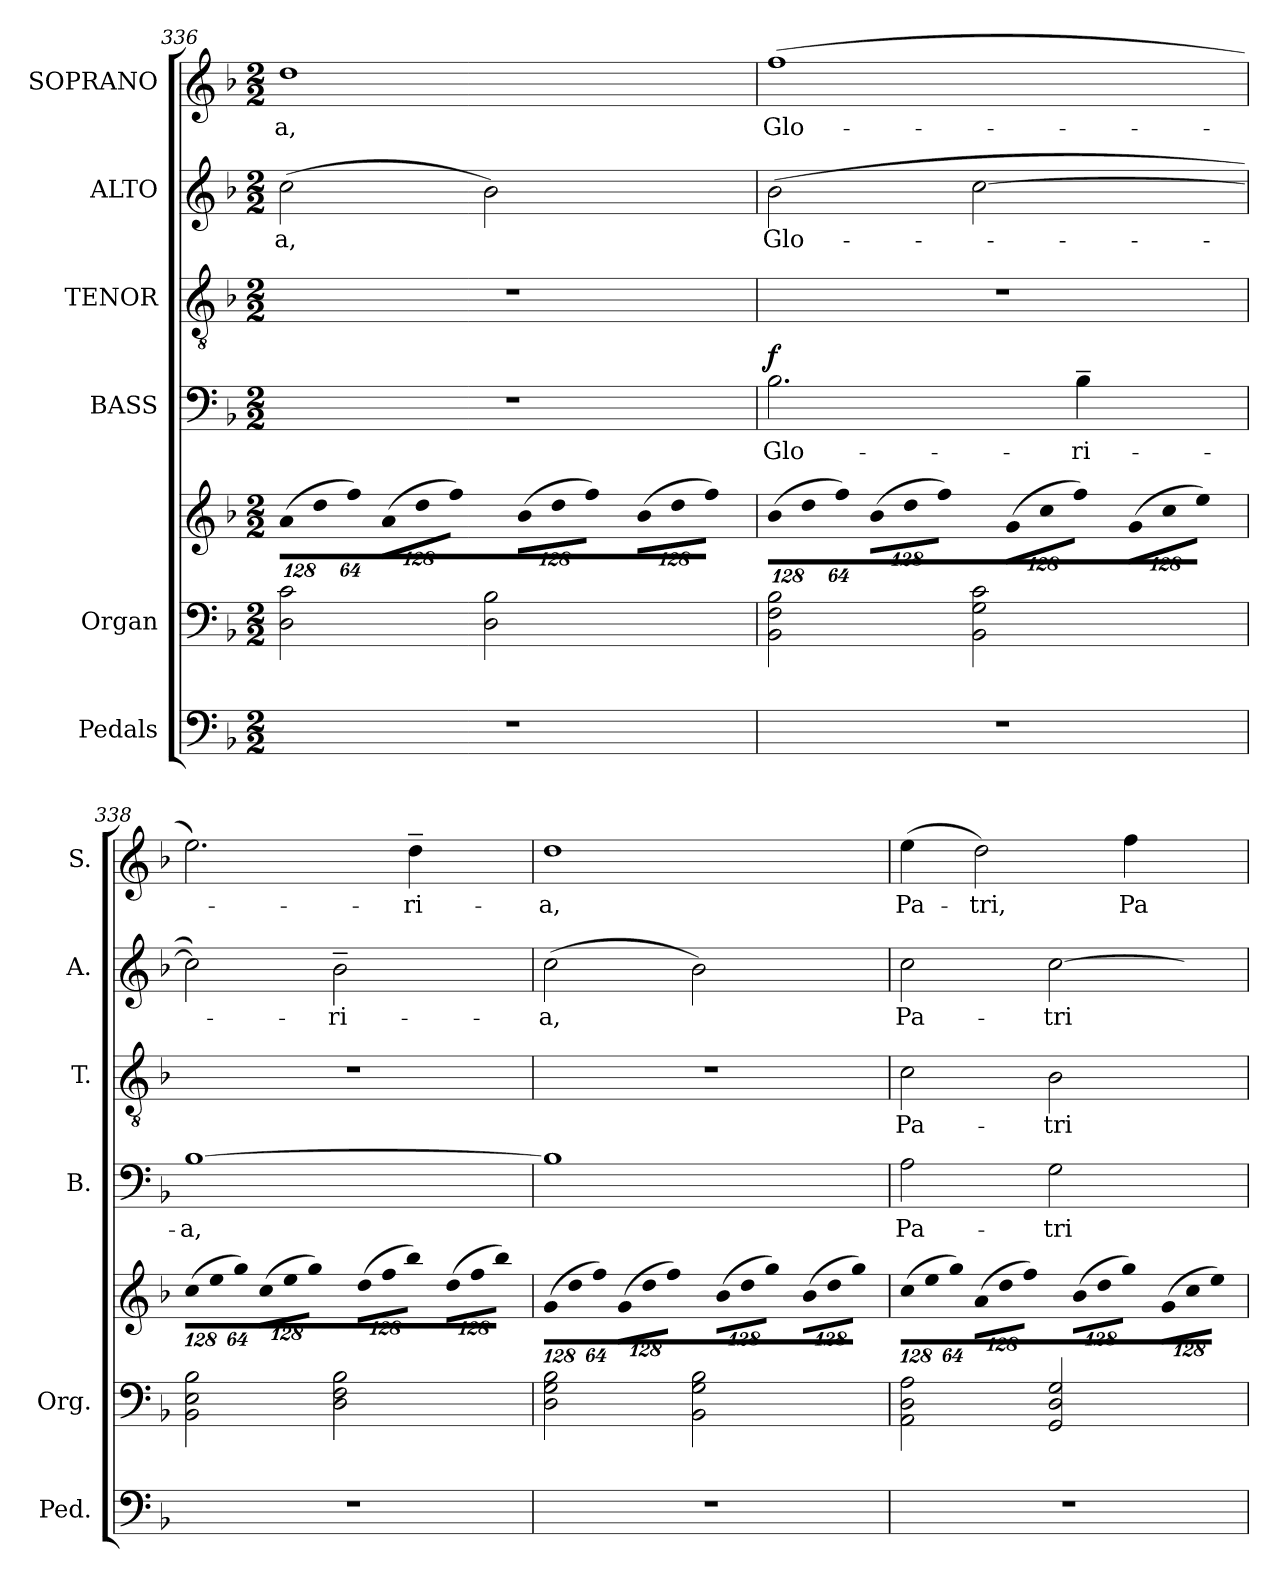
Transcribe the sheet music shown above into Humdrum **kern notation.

**kern	**kern	**kern	**kern	**text	**dynam	**kern	**text	**kern	**text	**kern	**text
*part6	*part5	*part5	*part4	*part4	*part4	*part3	*part3	*part2	*part2	*part1	*part1
*staff7	*staff6	*staff5	*staff4	*staff4	*staff4	*staff3	*staff3	*staff2	*staff2	*staff1	*staff1
*I"Pedals	*I"Organ	*	*I"BASS	*	*	*I"TENOR	*	*I"ALTO	*	*I"SOPRANO	*
*I'Ped.	*I'Org.	*	*I'B.	*	*	*I'T.	*	*I'A.	*	*I'S.	*
!!LO:LB:g=z
*clefF4	*clefF4	*clefG2	*clefF4	*	*	*clefGv2	*	*clefG2	*	*clefG2	*
*	*	*	*	*	*	*ITrd7c12	*	*	*	*	*
*k[b-]	*k[b-]	*k[b-]	*k[b-]	*	*	*k[b-]	*	*k[b-]	*	*k[b-]	*
*F:	*F:	*F:	*F:	*	*	*F:	*	*F:	*	*F:	*
*M2/2	*M2/2	*M2/2	*M2/2	*	*	*M2/2	*	*M2/2	*	*M2/2	*
*	*	*Xbrackettup	*	*	*	*	*	*	*	*	*
=336	=336	=336	=336	=336	=336	=336	=336	=336	=336	=336	=336
!	!	!LO:N:vis=8	!	!	!	!	!	!	!	!	!
!	!	!	!	!	!	!	!	!	!LO:LY:b:color=#000000	!	!
!	!	!	!	!	!	!	!	!	!	!	!LO:LY:b:color=#000000
1r	2Di\ 2ci	(1024%85ai\L	1r	.	.	1r	.	(2cci\	-a,	1ddi	-a,
!	!	!LO:N:vis=8	!	!	!	!	!	!	!	!	!
.	.	1024%85ddi\	.	.	.	.	.	.	.	.	.
!	!	!LO:N:vis=8	!	!	!	!	!	!	!	!	!
.	.	512%43ffi\J)	.	.	.	.	.	.	.	.	.
!	!	!LO:N:vis=8	!	!	!	!	!	!	!	!	!
.	.	(1024%85ai\L	.	.	.	.	.	.	.	.	.
!	!	!LO:N:vis=8	!	!	!	!	!	!	!	!	!
.	.	1024%85ddi\	.	.	.	.	.	.	.	.	.
!	!	!LO:N:vis=8	!	!	!	!	!	!	!	!	!
.	.	512%43ffi\J)	.	.	.	.	.	.	.	.	.
!	!	!LO:N:vis=8	!	!	!	!	!	!	!	!	!
.	2Di\ 2B-i	(1024%85b-i\L	.	.	.	.	.	2b-i\)	.	.	.
!	!	!LO:N:vis=8	!	!	!	!	!	!	!	!	!
.	.	1024%85ddi\	.	.	.	.	.	.	.	.	.
!	!	!LO:N:vis=8	!	!	!	!	!	!	!	!	!
.	.	512%43ffi\J)	.	.	.	.	.	.	.	.	.
!	!	!LO:N:vis=8	!	!	!	!	!	!	!	!	!
.	.	(1024%85b-i\L	.	.	.	.	.	.	.	.	.
!	!	!LO:N:vis=8	!	!	!	!	!	!	!	!	!
.	.	1024%85ddi\	.	.	.	.	.	.	.	.	.
!	!	!LO:N:vis=8	!	!	!	!	!	!	!	!	!
.	.	512%43ffi\J)	.	.	.	.	.	.	.	.	.
=337	=337	=337	=337	=337	=337	=337	=337	=337	=337	=337	=337
!	!	!LO:N:vis=8	!	!	!	!	!	!	!	!	!
!	!	!	!	!LO:LY:b:color=#000000	!	!	!	!	!	!	!
!	!	!	!	!	!	!	!	!	!LO:LY:b:color=#000000	!	!
!	!	!	!	!	!	!	!	!	!	!	!LO:LY:b:color=#000000
1r	2BB-i\ 2Fi 2B-i	(1024%85b-i\L	2.B-i\	Glo-	f	1r	.	(2b-i\	Glo-	(1ffi	Glo-
!	!	!LO:N:vis=8	!	!	!	!	!	!	!	!	!
.	.	1024%85ddi\	.	.	.	.	.	.	.	.	.
!	!	!LO:N:vis=8	!	!	!	!	!	!	!	!	!
.	.	512%43ffi\J)	.	.	.	.	.	.	.	.	.
!	!	!LO:N:vis=8	!	!	!	!	!	!	!	!	!
.	.	(1024%85b-i\L	.	.	.	.	.	.	.	.	.
!	!	!LO:N:vis=8	!	!	!	!	!	!	!	!	!
.	.	1024%85ddi\	.	.	.	.	.	.	.	.	.
!	!	!LO:N:vis=8	!	!	!	!	!	!	!	!	!
.	.	512%43ffi\J)	.	.	.	.	.	.	.	.	.
!	!	!LO:N:vis=8	!	!	!	!	!	!	!	!	!
.	2BB-i\ 2Gi 2ci	(1024%85gi\L	.	.	.	.	.	[>2cci\	.	.	.
!	!	!LO:N:vis=8	!	!	!	!	!	!	!	!	!
.	.	1024%85cci\	.	.	.	.	.	.	.	.	.
!	!	!LO:N:vis=8	!	!	!	!	!	!	!	!	!
.	.	512%43ffi\J)	.	.	.	.	.	.	.	.	.
!	!	!LO:N:vis=8	!	!	!	!	!	!	!	!	!
!	!	!	!	!LO:LY:b:color=#000000	!	!	!	!	!	!	!
.	.	(1024%85gi\L	4B-~i\	-ri-	.	.	.	.	.	.	.
!	!	!LO:N:vis=8	!	!	!	!	!	!	!	!	!
.	.	1024%85cci\	.	.	.	.	.	.	.	.	.
!	!	!LO:N:vis=8	!	!	!	!	!	!	!	!	!
.	.	512%43eei\J)	.	.	.	.	.	.	.	.	.
=338	=338	=338	=338	=338	=338	=338	=338	=338	=338	=338	=338
!	!	!LO:N:vis=8	!	!	!	!	!	!	!	!	!
!	!	!	!	!LO:LY:b:color=#000000	!	!	!	!	!	!	!
1r	2BB-i\ 2Ei 2B-i	(1024%85cci\L	[>1B-i	-a,	.	1r	.	2cci\])	.	2.eei\)	.
!	!	!LO:N:vis=8	!	!	!	!	!	!	!	!	!
.	.	1024%85eei\	.	.	.	.	.	.	.	.	.
!	!	!LO:N:vis=8	!	!	!	!	!	!	!	!	!
.	.	512%43ggi\J)	.	.	.	.	.	.	.	.	.
!	!	!LO:N:vis=8	!	!	!	!	!	!	!	!	!
.	.	(1024%85cci\L	.	.	.	.	.	.	.	.	.
!	!	!LO:N:vis=8	!	!	!	!	!	!	!	!	!
.	.	1024%85eei\	.	.	.	.	.	.	.	.	.
!	!	!LO:N:vis=8	!	!	!	!	!	!	!	!	!
.	.	512%43ggi\J)	.	.	.	.	.	.	.	.	.
!	!	!LO:N:vis=8	!	!	!	!	!	!	!	!	!
!	!	!	!	!	!	!	!	!	!LO:LY:b:color=#000000	!	!
.	2Di\ 2Fi 2B-i	(1024%85ddi\L	.	.	.	.	.	2b-~i\	-ri-	.	.
!	!	!LO:N:vis=8	!	!	!	!	!	!	!	!	!
.	.	1024%85ffi\	.	.	.	.	.	.	.	.	.
!	!	!LO:N:vis=8	!	!	!	!	!	!	!	!	!
.	.	512%43bb-i\J)	.	.	.	.	.	.	.	.	.
!	!	!LO:N:vis=8	!	!	!	!	!	!	!	!	!
!	!	!	!	!	!	!	!	!	!	!	!LO:LY:b:color=#000000
.	.	(1024%85ddi\L	.	.	.	.	.	.	.	4dd~i\	-ri-
!	!	!LO:N:vis=8	!	!	!	!	!	!	!	!	!
.	.	1024%85ffi\	.	.	.	.	.	.	.	.	.
!	!	!LO:N:vis=8	!	!	!	!	!	!	!	!	!
.	.	512%43bb-i\J)	.	.	.	.	.	.	.	.	.
=339	=339	=339	=339	=339	=339	=339	=339	=339	=339	=339	=339
!	!	!LO:N:vis=8	!	!	!	!	!	!	!	!	!
!	!	!	!	!	!	!	!	!	!LO:LY:b:color=#000000	!	!
!	!	!	!	!	!	!	!	!	!	!	!LO:LY:b:color=#000000
1r	2Di\ 2Gi 2B-i	(1024%85gi\L	1B-i]	.	.	1r	.	(2cci\	-a,	1ddi	-a,
!	!	!LO:N:vis=8	!	!	!	!	!	!	!	!	!
.	.	1024%85ddi\	.	.	.	.	.	.	.	.	.
!	!	!LO:N:vis=8	!	!	!	!	!	!	!	!	!
.	.	512%43ffi\J)	.	.	.	.	.	.	.	.	.
!	!	!LO:N:vis=8	!	!	!	!	!	!	!	!	!
.	.	(1024%85gi\L	.	.	.	.	.	.	.	.	.
!	!	!LO:N:vis=8	!	!	!	!	!	!	!	!	!
.	.	1024%85ddi\	.	.	.	.	.	.	.	.	.
!	!	!LO:N:vis=8	!	!	!	!	!	!	!	!	!
.	.	512%43ffi\J)	.	.	.	.	.	.	.	.	.
!	!	!LO:N:vis=8	!	!	!	!	!	!	!	!	!
.	2BB-i\ 2Gi 2B-i	(1024%85b-i\L	.	.	.	.	.	2b-i\)	.	.	.
!	!	!LO:N:vis=8	!	!	!	!	!	!	!	!	!
.	.	1024%85ddi\	.	.	.	.	.	.	.	.	.
!	!	!LO:N:vis=8	!	!	!	!	!	!	!	!	!
.	.	512%43ggi\J)	.	.	.	.	.	.	.	.	.
!	!	!LO:N:vis=8	!	!	!	!	!	!	!	!	!
.	.	(1024%85b-i\L	.	.	.	.	.	.	.	.	.
!	!	!LO:N:vis=8	!	!	!	!	!	!	!	!	!
.	.	1024%85ddi\	.	.	.	.	.	.	.	.	.
!	!	!LO:N:vis=8	!	!	!	!	!	!	!	!	!
.	.	512%43ggi\J)	.	.	.	.	.	.	.	.	.
!!LO:PB:g=z
=340	=340	=340	=340	=340	=340	=340	=340	=340	=340	=340	=340
!	!	!LO:N:vis=8	!	!	!	!	!	!	!	!	!
!	!	!	!	!LO:LY:b:color=#000000	!	!	!	!	!	!	!
!	!	!	!	!	!	!	!LO:LY:b:color=#000000	!	!	!	!
!	!	!	!	!	!	!	!	!	!LO:LY:b:color=#000000	!	!
!	!	!	!	!	!	!	!	!	!	!	!LO:LY:b:color=#000000
1r	2AAi\ 2Di 2Ai	(1024%85cci\L	2Ai\	Pa-	.	2Ci\	Pa-	2cci\	Pa-	(4eei\	Pa-
!	!	!LO:N:vis=8	!	!	!	!	!	!	!	!	!
.	.	1024%85eei\	.	.	.	.	.	.	.	.	.
!	!	!LO:N:vis=8	!	!	!	!	!	!	!	!	!
.	.	512%43ggi\J)	.	.	.	.	.	.	.	.	.
!	!	!LO:N:vis=8	!	!	!	!	!	!	!	!	!
!	!	!	!	!	!	!	!	!	!	!	!LO:LY:b:color=#000000
.	.	(1024%85ai\L	.	.	.	.	.	.	.	2ddi\)	-tri,
!	!	!LO:N:vis=8	!	!	!	!	!	!	!	!	!
.	.	1024%85ddi\	.	.	.	.	.	.	.	.	.
!	!	!LO:N:vis=8	!	!	!	!	!	!	!	!	!
.	.	512%43ffi\J)	.	.	.	.	.	.	.	.	.
!	!	!LO:N:vis=8	!	!	!	!	!	!	!	!	!
!	!	!	!	!LO:LY:b:color=#000000	!	!	!	!	!	!	!
!	!	!	!	!	!	!	!LO:LY:b:color=#000000	!	!	!	!
!	!	!	!	!	!	!	!	!	!LO:LY:b:color=#000000	!	!
.	2GGi/ 2Di 2Gi	(1024%85b-i\L	2Gi\	-tri	.	2BB-i\	-tri	[>2cci\	-tri-	.	.
!	!	!LO:N:vis=8	!	!	!	!	!	!	!	!	!
.	.	1024%85ddi\	.	.	.	.	.	.	.	.	.
!	!	!LO:N:vis=8	!	!	!	!	!	!	!	!	!
.	.	512%43ggi\J)	.	.	.	.	.	.	.	.	.
!	!	!LO:N:vis=8	!	!	!	!	!	!	!	!	!
!	!	!	!	!	!	!	!	!	!	!	!LO:LY:b:color=#000000
.	.	(1024%85gi\L	.	.	.	.	.	.	.	4ffi\	Pa-
!	!	!LO:N:vis=8	!	!	!	!	!	!	!	!	!
.	.	1024%85cci\	.	.	.	.	.	.	.	.	.
!	!	!LO:N:vis=8	!	!	!	!	!	!	!	!	!
.	.	512%43eei\J)	.	.	.	.	.	.	.	.	.
=	=	=	=	=	=	=	=	=	=	=	=
*-	*-	*-	*-	*-	*-	*-	*-	*-	*-	*-	*-
